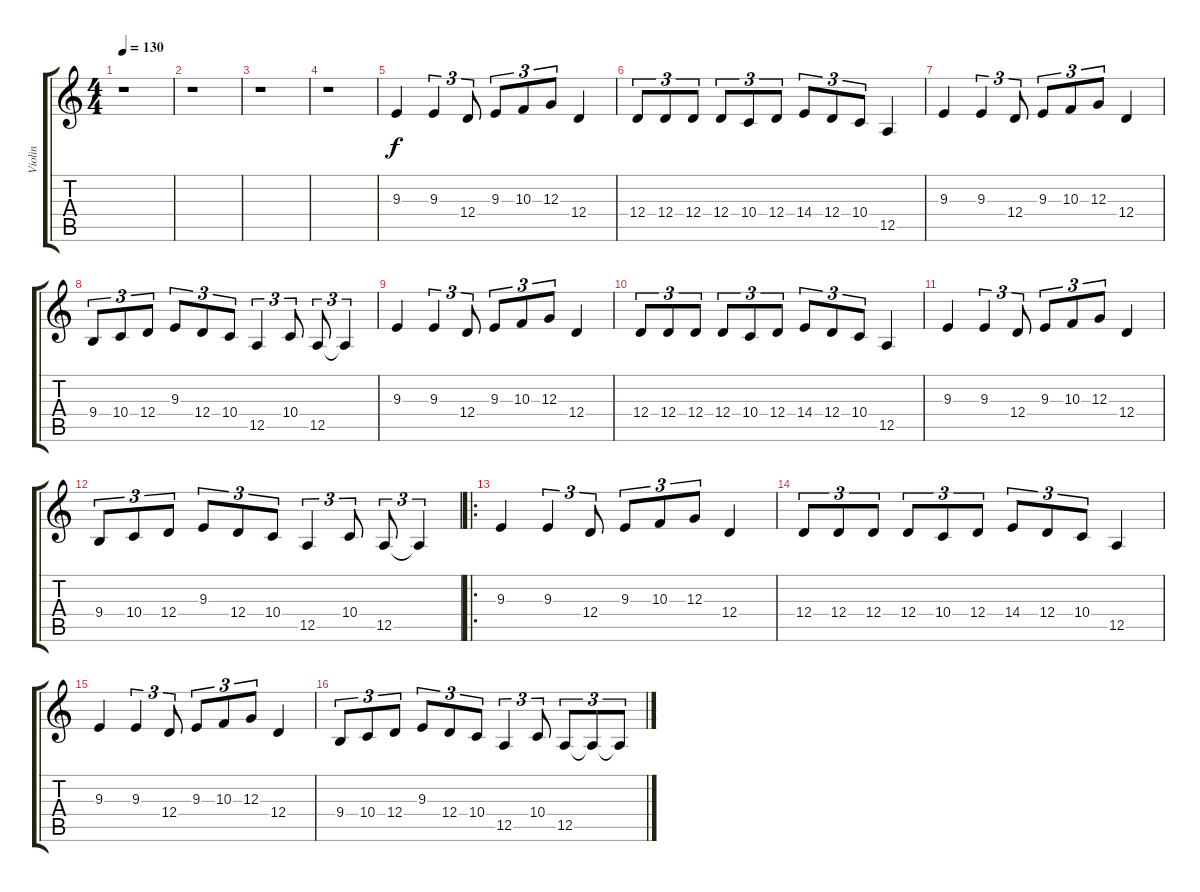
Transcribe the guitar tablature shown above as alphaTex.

\track ("Violin" "Violin") {instrument violin}
\staff {score tabs}
\tuning (E4 B3 G3 D3 A2 E2) {hide}
\ts (4 4)
\tempo 130
\tempo 135
\tempo 130
\clef g2
\ks c
r.1{dy f instrument violin} |
r.1 |
r.1 |
r.1 |
9.3.4 9.3.4{tu (3 2)} 12.4.8{tu (3 2)} 9.3.8{tu (3 2)} 10.3.8{tu (3 2)} 12.3.8{tu (3 2)} 12.4.4 |
12.4.8{tu (3 2)} 12.4.8{tu (3 2)} 12.4.8{tu (3 2)} 12.4.8{tu (3 2)} 10.4.8{tu (3 2)} 12.4.8{tu (3 2)} 14.4.8{tu (3 2)} 12.4.8{tu (3 2)} 10.4.8{tu (3 2)} 12.5.4 |
9.3.4 9.3.4{tu (3 2)} 12.4.8{tu (3 2)} 9.3.8{tu (3 2)} 10.3.8{tu (3 2)} 12.3.8{tu (3 2)} 12.4.4 |
9.4.8{tu (3 2)} 10.4.8{tu (3 2)} 12.4.8{tu (3 2)} 9.3.8{tu (3 2)} 12.4.8{tu (3 2)} 10.4.8{tu (3 2)} 12.5.4{tu (3 2)} 10.4.8{tu (3 2)} 12.5.8{tu (3 2)} 12.5{t}.4{tu (3 2)} |
9.3.4 9.3.4{tu (3 2)} 12.4.8{tu (3 2)} 9.3.8{tu (3 2)} 10.3.8{tu (3 2)} 12.3.8{tu (3 2)} 12.4.4 |
12.4.8{tu (3 2)} 12.4.8{tu (3 2)} 12.4.8{tu (3 2)} 12.4.8{tu (3 2)} 10.4.8{tu (3 2)} 12.4.8{tu (3 2)} 14.4.8{tu (3 2)} 12.4.8{tu (3 2)} 10.4.8{tu (3 2)} 12.5.4 |
9.3.4 9.3.4{tu (3 2)} 12.4.8{tu (3 2)} 9.3.8{tu (3 2)} 10.3.8{tu (3 2)} 12.3.8{tu (3 2)} 12.4.4 |
9.4.8{tu (3 2)} 10.4.8{tu (3 2)} 12.4.8{tu (3 2)} 9.3.8{tu (3 2)} 12.4.8{tu (3 2)} 10.4.8{tu (3 2)} 12.5.4{tu (3 2)} 10.4.8{tu (3 2)} 12.5.8{tu (3 2)} 12.5{t}.4{tu (3 2)} |
\ro
9.3.4 9.3.4{tu (3 2)} 12.4.8{tu (3 2)} 9.3.8{tu (3 2)} 10.3.8{tu (3 2)} 12.3.8{tu (3 2)} 12.4.4 |
12.4.8{tu (3 2)} 12.4.8{tu (3 2)} 12.4.8{tu (3 2)} 12.4.8{tu (3 2)} 10.4.8{tu (3 2)} 12.4.8{tu (3 2)} 14.4.8{tu (3 2)} 12.4.8{tu (3 2)} 10.4.8{tu (3 2)} 12.5.4 |
9.3.4 9.3.4{tu (3 2)} 12.4.8{tu (3 2)} 9.3.8{tu (3 2)} 10.3.8{tu (3 2)} 12.3.8{tu (3 2)} 12.4.4 |
9.4.8{tu (3 2)} 10.4.8{tu (3 2)} 12.4.8{tu (3 2)} 9.3.8{tu (3 2)} 12.4.8{tu (3 2)} 10.4.8{tu (3 2)} 12.5.4{tu (3 2)} 10.4.8{tu (3 2)} 12.5.8{tu (3 2)} 12.5{t}.8{tu (3 2)} 12.5{t}.8{tu (3 2)}
